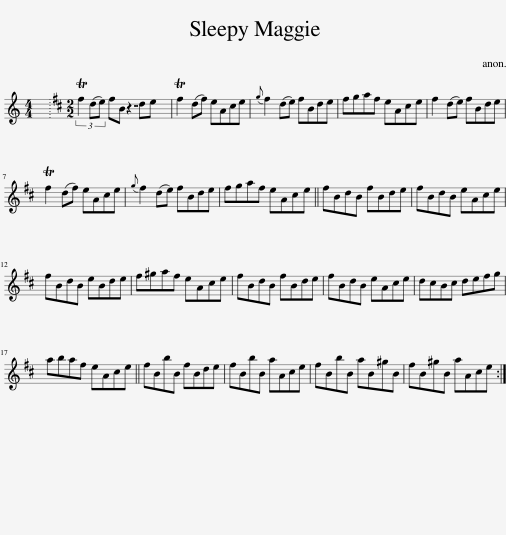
X:1
L:1/8
M:4/4
I:linebreak $
K:C
V:1 treble
V:1
 x8 |[K:D][M:2/2] (3Tf2 (de) fB de x/12 | Tf2 (df) eAce |{g} f2 (de) fBde | fgaf eAce | %5
 f2 (de) fBde |$ Tf2 (df) eAce |{g} f2 (de) fBde | fgaf eAce || fBdB fBde | %10
 fBdB eAce |$ fBdB eBde | f^gaf eAce | fBdB fBde | fBdB eAce | %15
 dcBc defg |$ abaf eAce || fBbB fBde | fBbB aAce | fBbB aB^gB | %20
 fB^gB aAce :| %21
